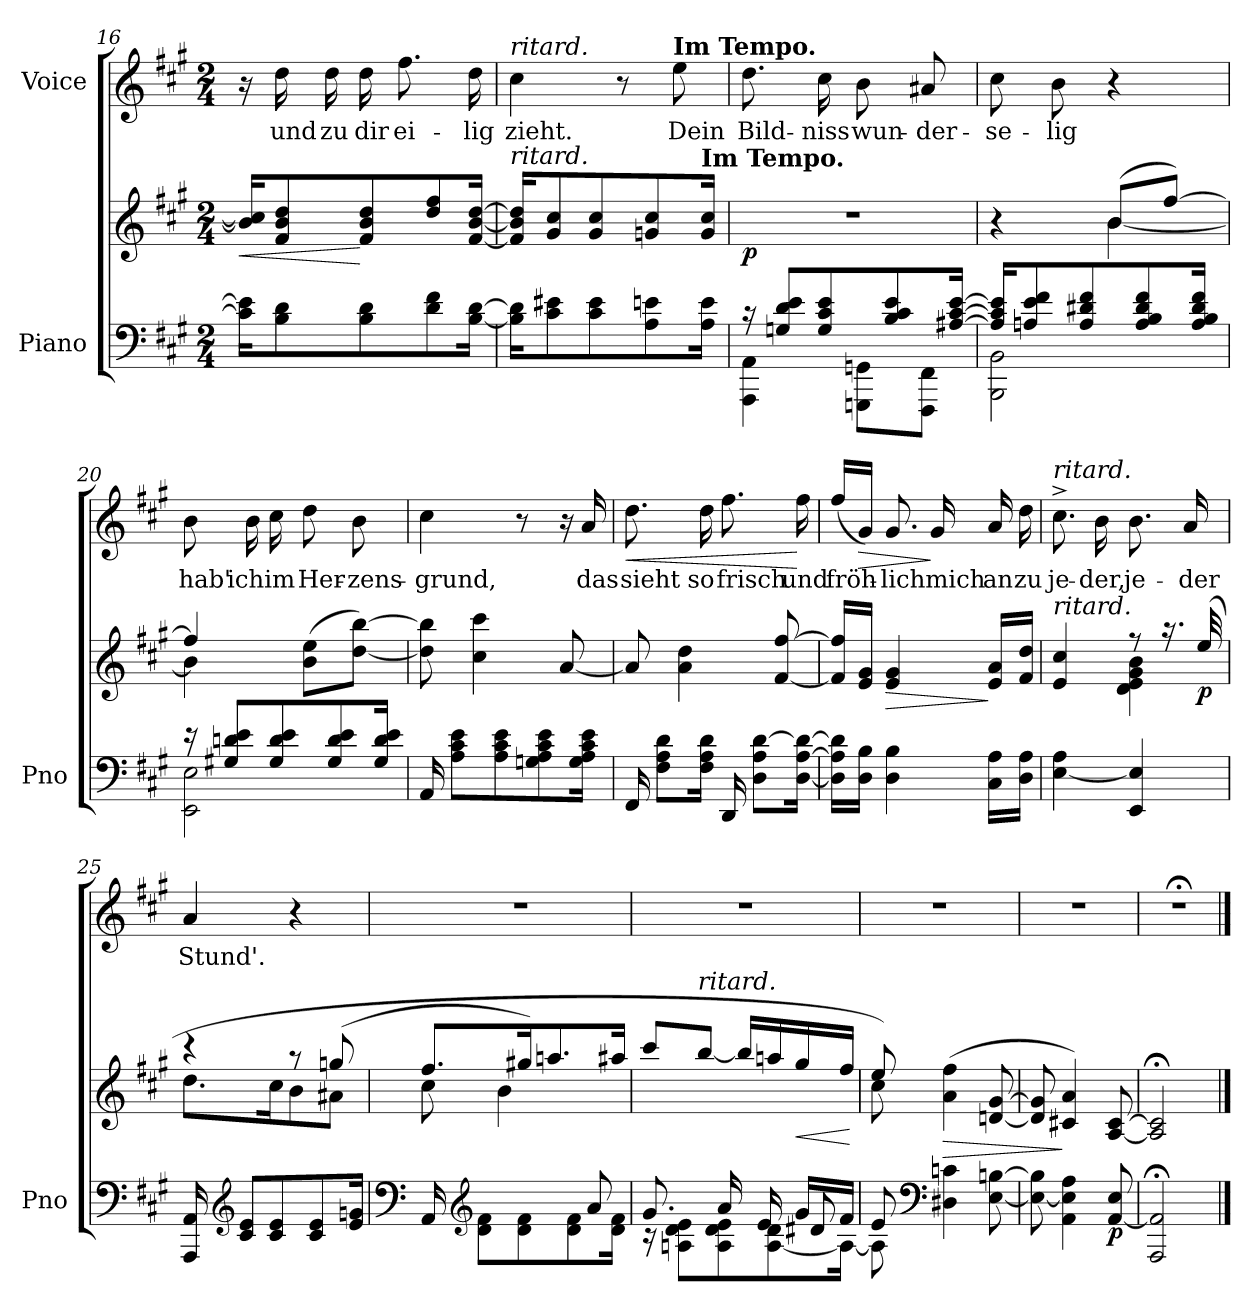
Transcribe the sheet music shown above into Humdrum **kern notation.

**kern	**kern	**dynam	**kern	**text	**dynam
*part2	*part2	*part2	*part1	*part1	*part1
*staff3	*staff2	*staff2/3	*staff1	*staff1	*staff1
*I"Piano	*	*	*I"Voice	*	*
*I'Pno	*	*	*	*	*
*clefF4	*clefG2	*	*clefG2	*	*
*k[f#c#g#]	*k[f#c#g#]	*	*k[f#c#g#]	*	*
*M2/4	*M2/4	*	*M2/4	*	*
=16	=16	=16	=16	=16	=16
!	!	!LO:HP:b	!	!	!
16c#\] 16e#\]KL	16b/] 16cc#/]KL	<	16r	.	.
8B\ 8d\	8f#/ 8b/ 8dd/	.	16dd\	und	.
.	.	.	16dd\	zu	.
8B\ 8d\	8f#/ 8b/ 8dd/	[	16dd\	dir	.
.	.	.	8.ff#\	ei-	.
8d\ 8f#\	8dd/ 8ff#/	.	.	.	.
[16B\ [16d\Jk	[16f#/ [16b/ [16dd/Jk	.	16dd\	-lig	.
=17	=17	=17	=17	=17	=17
!	!	!	!LO:TX:i:t=ritard.	!	!
!	!LO:TX:i:t=ritard.	!	!	!	!
16B\] 16d\]KL	16f#/] 16b/] 16dd/]KL	.	4cc#\	zieht.	.
8c#\ 8e#X\	8g#/ 8cc#/	.	.	.	.
8c#\ 8e#\	8g#/ 8cc#/	.	.	.	.
.	.	.	8r	.	.
8A\ 8en\	8gn/ 8cc#/	.	.	.	.
!	!	!	!LO:TX:a:B:t=Im Tempo.	!	!
.	.	.	8ee\	Dein	.
!	!LO:TX:B:t=Im Tempo.	!	!	!	!
16A\ 16e\Jk	16g/ 16cc#/Jk	.	.	.	.
=18	=18	=18	=18	=18	=18
*^	*	*	*	*	*
!	!	!	!LO:DY:b	!	!	!
16r	4AAA\ 4AA\	2r	p	8.dd\	Bild-	.
8Gn/ 8d/ 8e/L	.	.	.	.	.	.
8G/ 8c#/ 8e/	.	.	.	16cc#\	-niss	.
.	8GGGn\ 8GGn\L	.	.	8b\	wun-	.
8B/ 8c#/ 8e/	.	.	.	.	.	.
.	8FFF#\ 8FF#\J	.	.	8a#X/	-der-	.
[16A#X/ [16c#/ [16e/Jk	.	.	.	.	.	.
=19	=19	=19	=19	=19	=19	=19
*	*	*^	*	*	*	*
16A#/] 16c#/] 16e/]KL	2BBB\ 2BB\	4r	4ryy	.	8cc#\	-se-	.
8An/ 8e/ 8f#/	.	.	.	.	.	.	.
.	.	.	.	.	8b\	-lig	.
8A/ 8d#X/ 8f#/	.	.	.	.	.	.	.
.	.	(8b/L	[4b\	.	4r	.	.
8A/ 8B/ 8d#/ 8f#/	.	.	.	.	.	.	.
.	.	[8ff#/J)	.	.	.	.	.
16A/ 16B/ 16d#/ 16f#/Jk	.	.	.	.	.	.	.
=20	=20	=20	=20	=20	=20	=20	=20
16r	2EE\ 2E\	4ff#/]	4b\]	.	8b\	hab'	.
8G#X/ 8dn/ 8e/L	.	.	.	.	.	.	.
.	.	.	.	.	16b\	ich	.
8G#/ 8d/ 8e/	.	.	.	.	16cc#\	im	.
.	.	(8b\ 8ee\L	4ryy	.	8dd\	Her-	.
8G#/ 8d/ 8e/	.	.	.	.	.	.	.
.	.	[8dd\ [8bb\J)	.	.	8b\	-zens-	.
16G#/ 16d/ 16e/Jk	.	.	.	.	.	.	.
*v	*v	*	*	*	*	*	*
*	*v	*v	*	*	*	*
=21	=21	=21	=21	=21	=21
16AA/	8dd\] 8bb\]	.	4cc#\	-grund,	.
8A\ 8c#\ 8e\L	.	.	.	.	.
.	4cc#\ 4ccc#\	.	.	.	.
8A\ 8c#\ 8e\	.	.	.	.	.
.	.	.	8r	.	.
8Gn\ 8A\ 8c#\ 8e\	.	.	.	.	.
.	[8a/	.	16r	.	.
16G\ 16A\ 16c#\ 16e\Jk	.	.	16a/	das	.
=22	=22	=22	=22	=22	=22
!	!	!	!	!	!LO:HP:b
16FF#/	8a/]	.	8.dd\	sieht	<
8F#\ 8A\ 8d\L	.	.	.	.	.
.	4a\ 4dd\	.	.	.	.
16F#\ 16A\ 16d\Jk	.	.	16dd\	so	.
16DD/	.	.	8.ff#\	frisch	.
8D\ 8A\ [8d\L	.	.	.	.	.
.	[8f#/ [8ff#/	.	.	.	.
[16D\ [16A\ 16d\_Jk	.	.	16ff#\	und	[
=23	=23	=23	=23	=23	=23
16D\] 16A\] 16d\]LL	16f#/] 16ff#/]LL	.	(16ff#/LL	fröh-	.
!	!	!	!	!	!LO:HP:b
16D\ 16B\JJ	16e/ 16g#/JJ	.	16g#/JJ)	.	>
!	!	!LO:HP:b	!	!	!
4D\ 4B\	4e/ 4g#/	>	8.g#/	-lich	.
.	.	.	16g#/	mich	]
16C#\ 16A\LL	16e/ 16a/LL	]	16a/	an	.
16D\ 16A\JJ	16f#/ 16dd/JJ	.	16dd\	zu	.
=24	=24	=24	=24	=24	=24
*	*^	*	*	*	*
!	!	!	!	!LO:TX:i:t=ritard.	!	!
!	!LO:TX:i:t=ritard.	!	!	!	!	!
[4E\ 4A\	4e/ 4cc#/	4ryy	.	8.cc#^>\	je-	.
.	.	.	.	16b\	-der,	.
4EE/ 4E/]	8r	4d\ 4e\ 4g#\ 4b\	.	8.b\	je-	.
.	16.r	.	.	.	.	.
.	.	.	.	16a/	-der	.
!	!	!	!LO:DY:b	!	!	!
.	(32ee/	.	p	.	.	.
=25	=25	=25	=25	=25	=25	=25
16AAA/ 16AA/	4r	8.dd\L	.	4a/	Stund'.	.
*clefG2	*	*	*	*	*	*
8c#/ 8e/L	.	.	.	.	.	.
8c#/ 8e/	.	16cc#\K	.	.	.	.
.	8r	8b\	.	4r	.	.
8c#/ 8e/	.	.	.	.	.	.
.	(8ggn/	8a#X\J	.	.	.	.
16e/ 16gn/Jk	.	.	.	.	.	.
=26	=26	=26	=26	=26	=26	=26
*clefF4	*	*	*	*	*	*
*^	*	*	*	*	*	*
16AA/	4ryy	8.ff#/L	8cc#\	.	2r	.	.
*clefG2	*	*	*	*	*	*	*
8d\ 8f#\L	.	.	.	.	.	.	.
.	.	.	4b\	.	.	.	.
8d\ 8f#\	.	16gg#X/K)	.	.	.	.	.
.	8ryy	8.aan/	.	.	.	.	.
8d\ 8f#\	.	.	.	.	.	.	.
.	8a/	.	8ryy	.	.	.	.
16d\ 16f#\Jk	.	16aa#X/Jk	.	.	.	.	.
=27	=27	=27	=27	=27	=27	=27	=27
*^	*^	*	*	*	*	*	*
8.g#/L	16r	16ryy	4.ryy	8ccc#/L	4ryy	.	2r	.	.
.	8An\ 8d\ 8e\L	4ryy	.	.	.	.	.	.	.
!	!	!	!	!LO:TX:i:t=ritard.	!	!	!	!	!
.	.	.	.	[8bb/J	.	.	.	.	.
16a/K	8A\ 8d\ 8e\	.	.	.	.	.	.	.	.
4ryy	.	.	.	16bb/LL]	8b\	.	.	.	.
.	[8A\ 8d\	16e/	.	16aan/	.	.	.	.	.
!	!	!	!	!	!	!LO:HP:b	!	!	!
.	.	16g#/LL	8d#X/	16gg#/	8b#X:\J	<	.	.	.
.	16A\Jk_	16f#/JJ	.	16ff#/JJ	.	.	.	.	.
*v	*v	*v	*v	*	*	*	*	*	*
*	*v	*v	*	*	*	*
.	.	[	.	.	.
=28	=28	=28	=28	=28	=28
*^	*^	*	*	*	*
8A\]	8e/	8ee/)	8cc#\	.	2r	.	.
*clefF4	*	*	*	*	*	*	*
!	!	!	!	!LO:HP:b	!	!	!
4D#X\ 4cn\	4.ryy	(4a\ 4ff#\	4.ryy	>	.	.	.
[8E\ [8Bn\	.	[8dn/ [8g#/	.	.	.	.	.
*v	*v	*	*	*	*	*	*
*	*v	*v	*	*	*	*
=29	=29	=29	=29	=29	=29
8E\_ 8B\]	8d/] 8g#/]	.	2r	.	.
4AA\ 4E\] 4A\	4c#X/ 4a/)	]	.	.	.
!	!	!LO:DY:b=2	!	!	!
[8AA/ 8E/	[8A/ [8c#/	p	.	.	.
=30	=30	=30	=30	=30	=30
2AAA/;< 2AA/];<	2A/];< 2c#/];<	.	2r;<	.	.
==	==	==	==	==	==
*-	*-	*-	*-	*-	*-
